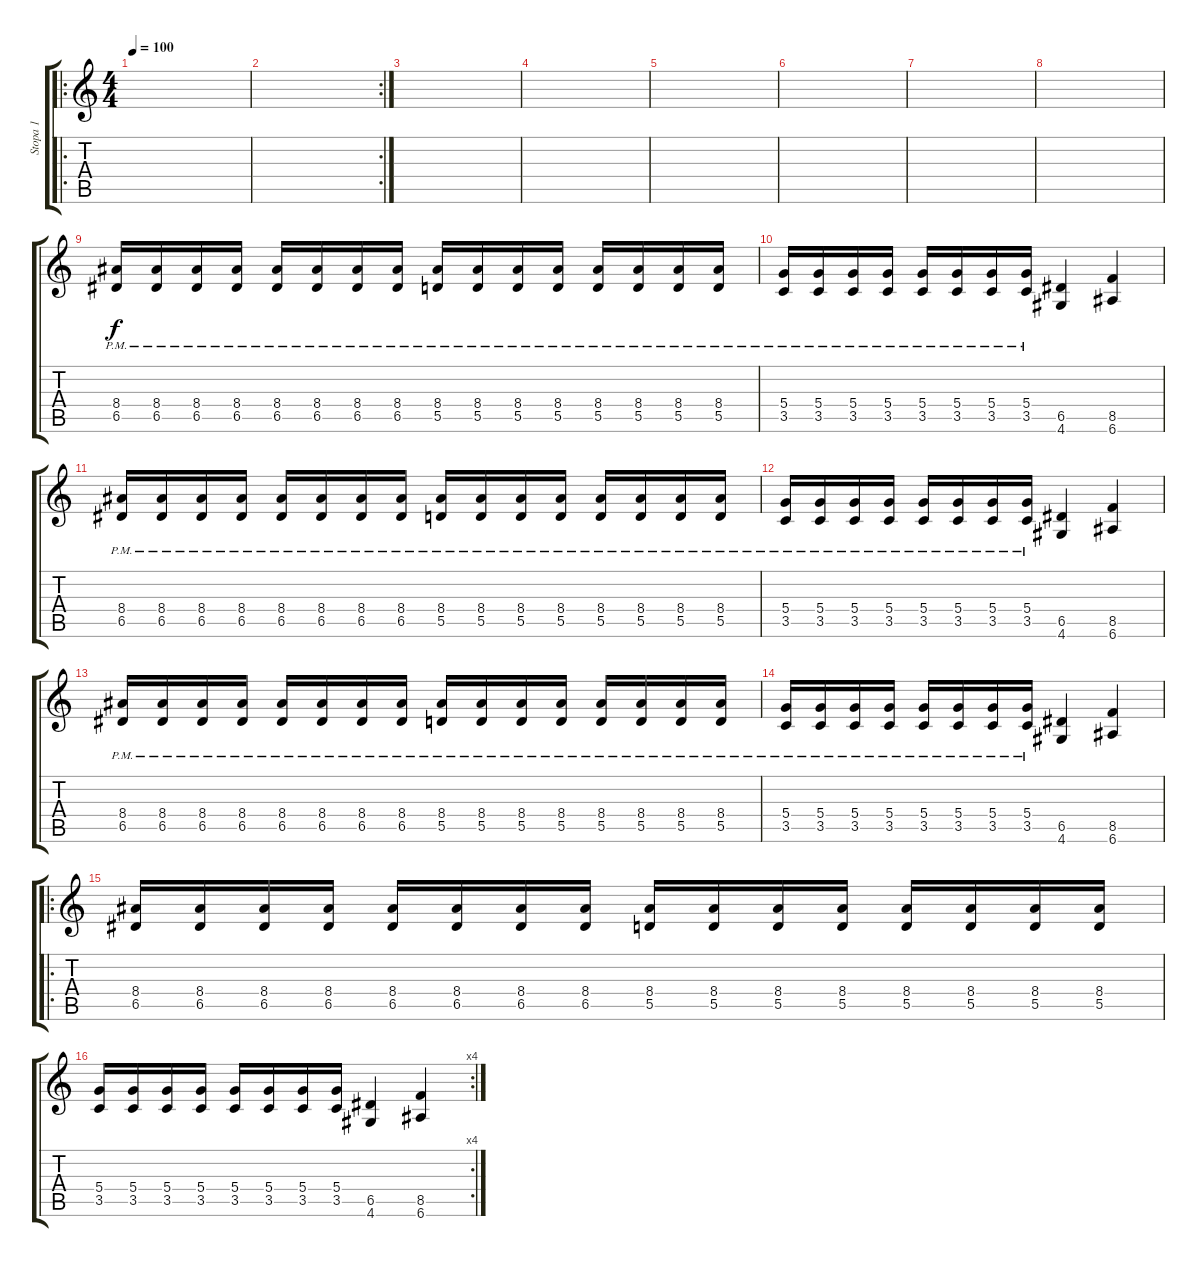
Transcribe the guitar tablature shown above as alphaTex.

\track ("Stopa 1" "Stopa 1") {instrument distortionguitar}
\staff {score tabs}
\tuning (E4 B3 G3 D3 A2 E2) {hide}
\ro
\ts (4 4)
\tempo 100
\clef g2
\ks c
|
\rc 2
|
|
|
|
|
|
|
(8.4{pm} 6.5{pm}).16 (8.4{pm} 6.5{pm}).16 (8.4{pm} 6.5{pm}).16 (8.4{pm} 6.5{pm}).16 (8.4{pm} 6.5{pm}).16 (8.4{pm} 6.5{pm}).16 (8.4{pm} 6.5{pm}).16 (8.4{pm} 6.5{pm}).16 (8.4{pm} 5.5{pm}).16 (8.4{pm} 5.5{pm}).16 (8.4{pm} 5.5{pm}).16 (8.4{pm} 5.5{pm}).16 (8.4{pm} 5.5{pm}).16 (8.4{pm} 5.5{pm}).16 (8.4{pm} 5.5{pm}).16 (8.4{pm} 5.5{pm}).16 |
(5.4{pm} 3.5{pm}).16 (5.4{pm} 3.5{pm}).16 (5.4{pm} 3.5{pm}).16 (5.4{pm} 3.5{pm}).16 (5.4{pm} 3.5{pm}).16 (5.4{pm} 3.5{pm}).16 (5.4{pm} 3.5{pm}).16 (5.4{pm} 3.5{pm}).16 (6.5 4.6).4 (8.5 6.6).4 |
(8.4{pm} 6.5{pm}).16 (8.4{pm} 6.5{pm}).16 (8.4{pm} 6.5{pm}).16 (8.4{pm} 6.5{pm}).16 (8.4{pm} 6.5{pm}).16 (8.4{pm} 6.5{pm}).16 (8.4{pm} 6.5{pm}).16 (8.4{pm} 6.5{pm}).16 (8.4{pm} 5.5{pm}).16 (8.4{pm} 5.5{pm}).16 (8.4{pm} 5.5{pm}).16 (8.4{pm} 5.5{pm}).16 (8.4{pm} 5.5{pm}).16 (8.4{pm} 5.5{pm}).16 (8.4{pm} 5.5{pm}).16 (8.4{pm} 5.5{pm}).16 |
(5.4{pm} 3.5{pm}).16 (5.4{pm} 3.5{pm}).16 (5.4{pm} 3.5{pm}).16 (5.4{pm} 3.5{pm}).16 (5.4{pm} 3.5{pm}).16 (5.4{pm} 3.5{pm}).16 (5.4{pm} 3.5{pm}).16 (5.4{pm} 3.5{pm}).16 (6.5 4.6).4 (8.5 6.6).4 |
(8.4{pm} 6.5{pm}).16 (8.4{pm} 6.5{pm}).16 (8.4{pm} 6.5{pm}).16 (8.4{pm} 6.5{pm}).16 (8.4{pm} 6.5{pm}).16 (8.4{pm} 6.5{pm}).16 (8.4{pm} 6.5{pm}).16 (8.4{pm} 6.5{pm}).16 (8.4{pm} 5.5{pm}).16 (8.4{pm} 5.5{pm}).16 (8.4{pm} 5.5{pm}).16 (8.4{pm} 5.5{pm}).16 (8.4{pm} 5.5{pm}).16 (8.4{pm} 5.5{pm}).16 (8.4{pm} 5.5{pm}).16 (8.4{pm} 5.5{pm}).16 |
(5.4{pm} 3.5{pm}).16 (5.4{pm} 3.5{pm}).16 (5.4{pm} 3.5{pm}).16 (5.4{pm} 3.5{pm}).16 (5.4{pm} 3.5{pm}).16 (5.4{pm} 3.5{pm}).16 (5.4{pm} 3.5{pm}).16 (5.4{pm} 3.5{pm}).16 (6.5 4.6).4 (8.5 6.6).4 |
\ro
(8.4 6.5).16 (8.4 6.5).16 (8.4 6.5).16 (8.4 6.5).16 (8.4 6.5).16 (8.4 6.5).16 (8.4 6.5).16 (8.4 6.5).16 (8.4 5.5).16 (8.4 5.5).16 (8.4 5.5).16 (8.4 5.5).16 (8.4 5.5).16 (8.4 5.5).16 (8.4 5.5).16 (8.4 5.5).16 |
\rc 4
(5.4 3.5).16 (5.4 3.5).16 (5.4 3.5).16 (5.4 3.5).16 (5.4 3.5).16 (5.4 3.5).16 (5.4 3.5).16 (5.4 3.5).16 (6.5 4.6).4 (8.5 6.6).4
